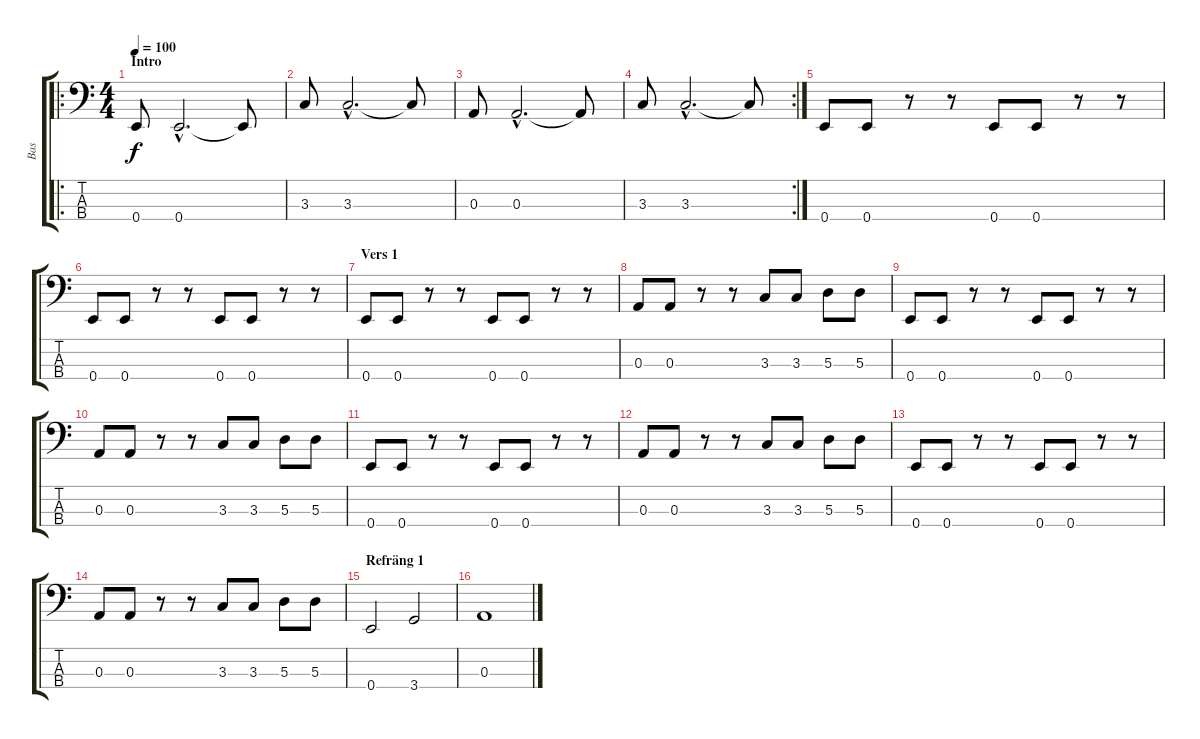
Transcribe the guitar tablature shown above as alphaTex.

\track ("Bas" "Bas") {instrument electricbassfinger}
\staff {score tabs}
\tuning (G2 D2 A1 E1) {hide}
\ro
\ts (4 4)
\section ("" "Intro")
\tempo 100
\clef f4
\ks c
0.4.8{dy f instrument electricbassfinger} 0.4{hac}.2{d} 0.4{t}.8 |
3.3.8 3.3{hac}.2{d} 3.3{t}.8 |
0.3.8 0.3{hac}.2{d} 0.3{t}.8 |
\rc 2
3.3.8 3.3{hac}.2{d} 3.3{t}.8 |
\section ("" "")
0.4.8 0.4.8 r.8 r.8 0.4.8 0.4.8 r.8 r.8 |
0.4.8 0.4.8 r.8 r.8 0.4.8 0.4.8 r.8 r.8 |
\section ("" "Vers 1")
0.4.8 0.4.8 r.8 r.8 0.4.8 0.4.8 r.8 r.8 |
0.3.8 0.3.8 r.8 r.8 3.3.8 3.3.8 5.3.8 5.3.8 |
0.4.8 0.4.8 r.8 r.8 0.4.8 0.4.8 r.8 r.8 |
0.3.8 0.3.8 r.8 r.8 3.3.8 3.3.8 5.3.8 5.3.8 |
0.4.8 0.4.8 r.8 r.8 0.4.8 0.4.8 r.8 r.8 |
0.3.8 0.3.8 r.8 r.8 3.3.8 3.3.8 5.3.8 5.3.8 |
0.4.8 0.4.8 r.8 r.8 0.4.8 0.4.8 r.8 r.8 |
0.3.8 0.3.8 r.8 r.8 3.3.8 3.3.8 5.3.8 5.3.8 |
\section ("" "Refräng 1")
0.4.2 3.4.2 |
0.3.1
